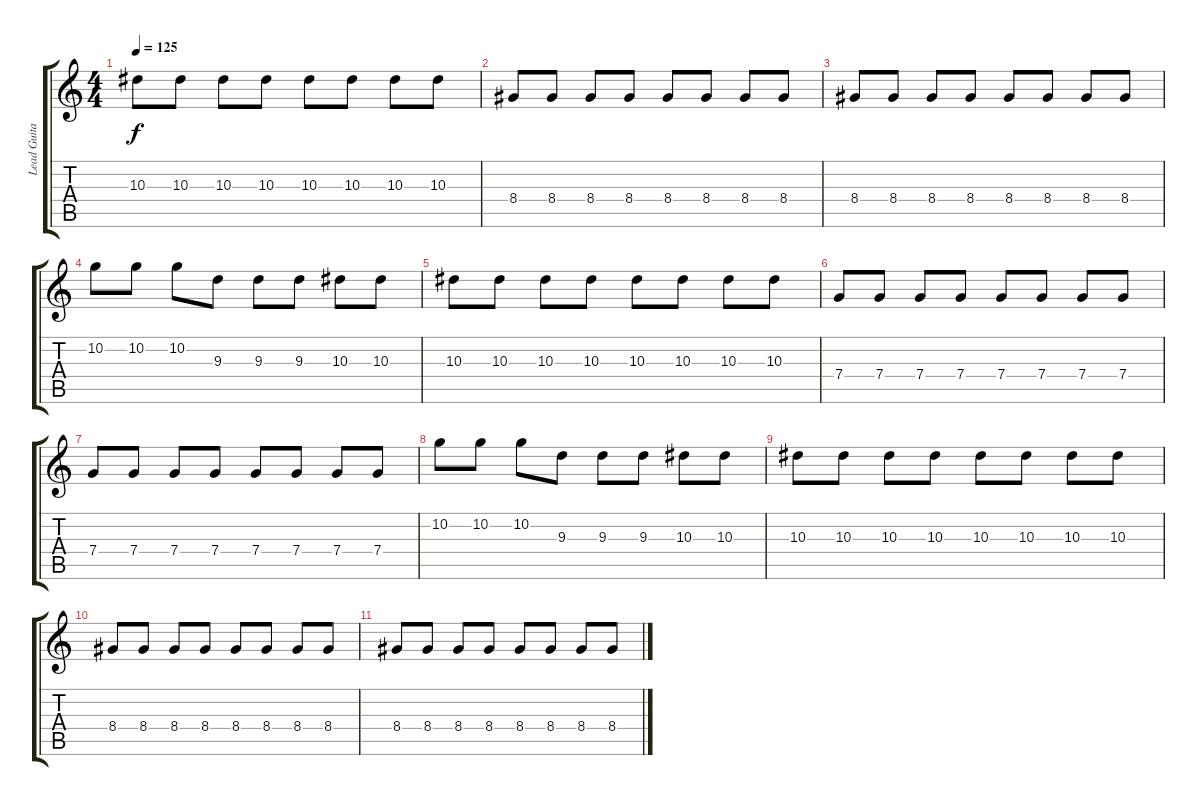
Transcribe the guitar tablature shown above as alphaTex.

\track ("Lead Guitar" "Lead Guita") {instrument distortionguitar}
\staff {score tabs}
\tuning (D4 A3 F3 C3 G2 D2) {hide}
\ts (4 4)
\tempo 125
\clef g2
\ks c
10.3.8{dy f} 10.3.8 10.3.8 10.3.8 10.3.8 10.3.8 10.3.8 10.3.8 |
8.4.8 8.4.8 8.4.8 8.4.8 8.4.8 8.4.8 8.4.8 8.4.8 |
8.4.8 8.4.8 8.4.8 8.4.8 8.4.8 8.4.8 8.4.8 8.4.8 |
10.2.8 10.2.8 10.2.8 9.3.8 9.3.8 9.3.8 10.3.8 10.3.8 |
10.3.8 10.3.8 10.3.8 10.3.8 10.3.8 10.3.8 10.3.8 10.3.8 |
7.4.8 7.4.8 7.4.8 7.4.8 7.4.8 7.4.8 7.4.8 7.4.8 |
7.4.8 7.4.8 7.4.8 7.4.8 7.4.8 7.4.8 7.4.8 7.4.8 |
10.2.8 10.2.8 10.2.8 9.3.8 9.3.8 9.3.8 10.3.8 10.3.8 |
10.3.8 10.3.8 10.3.8 10.3.8 10.3.8 10.3.8 10.3.8 10.3.8 |
8.4.8 8.4.8 8.4.8 8.4.8 8.4.8 8.4.8 8.4.8 8.4.8 |
8.4.8 8.4.8 8.4.8 8.4.8 8.4.8 8.4.8 8.4.8 8.4.8
